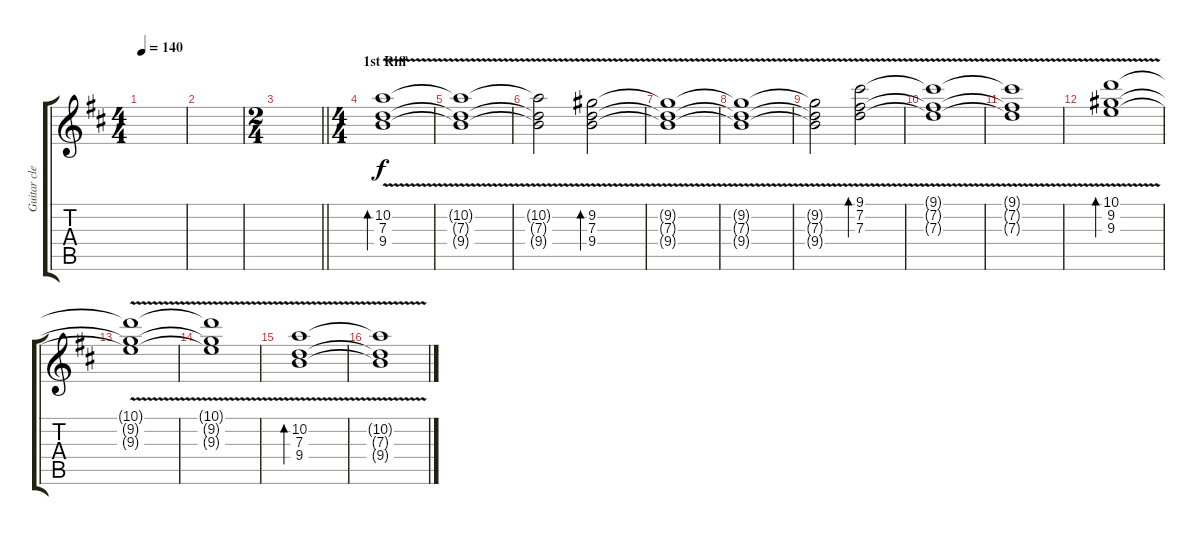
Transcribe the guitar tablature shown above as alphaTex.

\track ("Guitar clean" "Guitar cle") {instrument electricguitarjazz}
\staff {score tabs}
\tuning (E4 B3 G3 D3 A2 E2) {hide}
\ts (4 4)
\tempo 140
\clef g2
\ks d
|
|
\ts (2 4)
\barLineRight lightlight
|
\ts (4 4)
\section ("" "1st Riff")
(10.2{v} 7.3{v} 9.4{v}).1{bd 480 instrument electricguitarjazz} |
(10.2{v t} 7.3{v t} 9.4{v t}).1 |
(10.2{v t} 7.3{v t} 9.4{v t}).2 (9.2{v} 7.3{v} 9.4{v}).2{bd 240} |
(9.2{v t} 7.3{v t} 9.4{v t}).1 |
(9.2{v t} 7.3{v t} 9.4{v t}).1 |
(9.2{v t} 7.3{v t} 9.4{v t}).2 (9.1{v} 7.2{v} 7.3{v}).2{bd 240} |
(9.1{v t} 7.2{v t} 7.3{v t}).1 |
(9.1{v t} 7.2{v t} 7.3{v t}).1 |
(10.1{v} 9.2{v} 9.3{v}).1{bd 240} |
(10.1{v t} 9.2{v t} 9.3{v t}).1 |
(10.1{v t} 9.2{v t} 9.3{v t}).1 |
(10.2{v} 7.3{v} 9.4{v}).1{bd 480} |
(10.2{v t} 7.3{v t} 9.4{v t}).1
